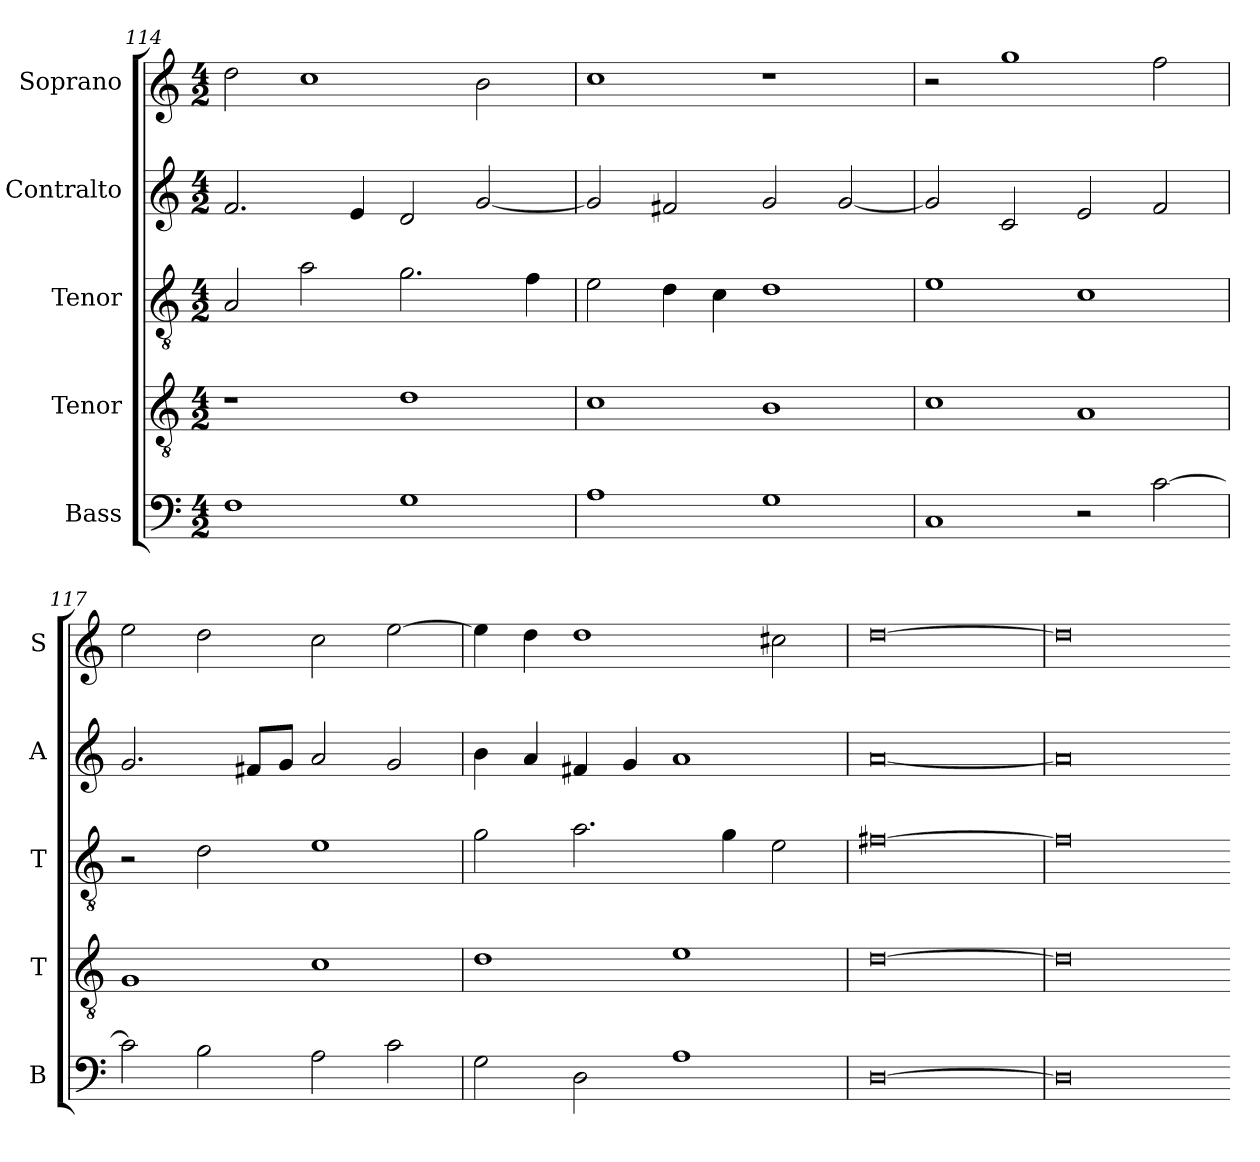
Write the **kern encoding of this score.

**kern	**kern	**kern	**kern	**kern
*part5	*part4	*part3	*part2	*part1
*staff5	*staff4	*staff3	*staff2	*staff1
*I"Bass	*I"Tenor	*I"Tenor	*I"Contralto	*I"Soprano
*I'B	*I'T	*I'T	*I'A	*I'S
*clefF4	*clefGv2	*clefGv2	*clefG2	*clefG2
*k[]	*k[]	*k[]	*k[]	*k[]
*G:mix	*G:mix	*G:mix	*G:mix	*G:mix
*M4/2	*M4/2	*M4/2	*M4/2	*M4/2
=114	=114	=114	=114	=114
1F	1r	2A	2.f	2dd
.	.	2a	.	1cc
.	.	.	4e	.
1G	1d	2.g	2d	.
.	.	.	[2g	2b
.	.	4f	.	.
=115	=115	=115	=115	=115
1A	1c	2e	2g]	1cc
.	.	4d	2f#X	.
.	.	4c	.	.
1G	1B	1d	2g	1r
.	.	.	[2g	.
=116	=116	=116	=116	=116
1C	1c	1e	2g]	2r
.	.	.	2c	1gg
2r	1A	1c	2e	.
[2c	.	.	2f	2ff
=117	=117	=117	=117	=117
2c]	1G	2r	2.g	2ee
2B	.	2d	.	2dd
.	.	.	8f#X/L	.
.	.	.	8g/J	.
2A	1c	1e	2a	2cc
2c	.	.	2g	[2ee
=118	=118	=118	=118	=118
2G	1d	2g	4b	4ee]
.	.	.	4a	4dd
2D	.	2.a	4f#X	1dd
.	.	.	4g	.
1A	1e	.	1a	.
.	.	4g	.	.
.	.	2e	.	2cc#X
=119	=119	=119	=119	=119
[0D	[0d	[0f#X	[0a	[0dd
=120	=120	=120	=120	=120
0D]	0d]	0f#]	0a]	0dd]
=-	=-	=-	=-	=-
*-	*-	*-	*-	*-
